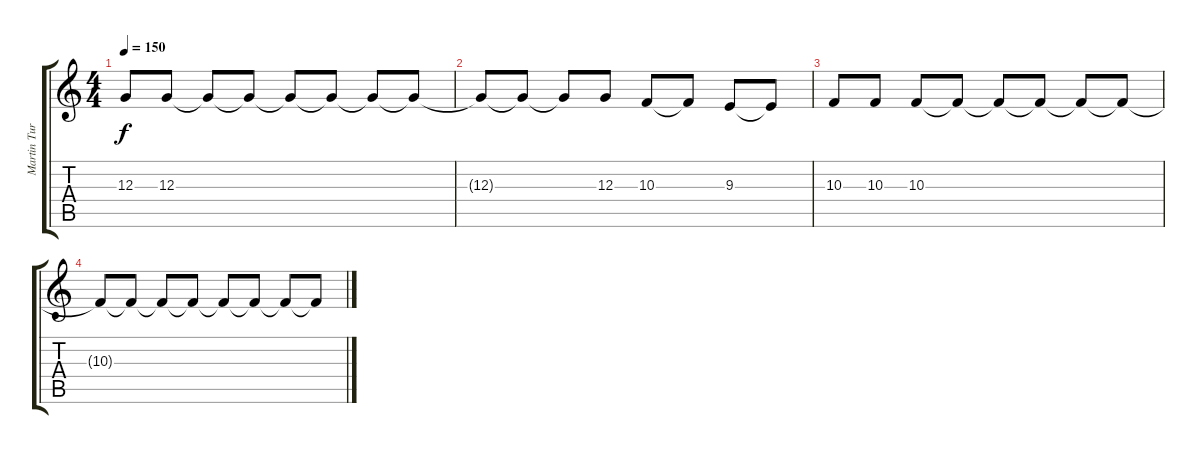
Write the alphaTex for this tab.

\track ("Martin Turner (harmony vocals)" "Martin Tur") {instrument oboe}
\staff {score tabs}
\tuning (E4 B3 G3 D3 A2 E2) {hide}
\ts (4 4)
\tempo 150
\clef g2
\ks c
12.3.8{dy f} 12.3.8 12.3{t}.8 12.3{t}.8 12.3{t}.8 12.3{t}.8 12.3{t}.8 12.3{t}.8 |
12.3{t}.8 12.3{t}.8 12.3{t}.8 12.3.8 10.3.8 10.3{t}.8 9.3.8 9.3{t}.8 |
10.3.8 10.3.8 10.3.8 10.3{t}.8 10.3{t}.8 10.3{t}.8 10.3{t}.8 10.3{t}.8 |
10.3{t}.8 10.3{t}.8 10.3{t}.8 10.3{t}.8 10.3{t}.8 10.3{t}.8 10.3{t}.8 10.3{t}.8
